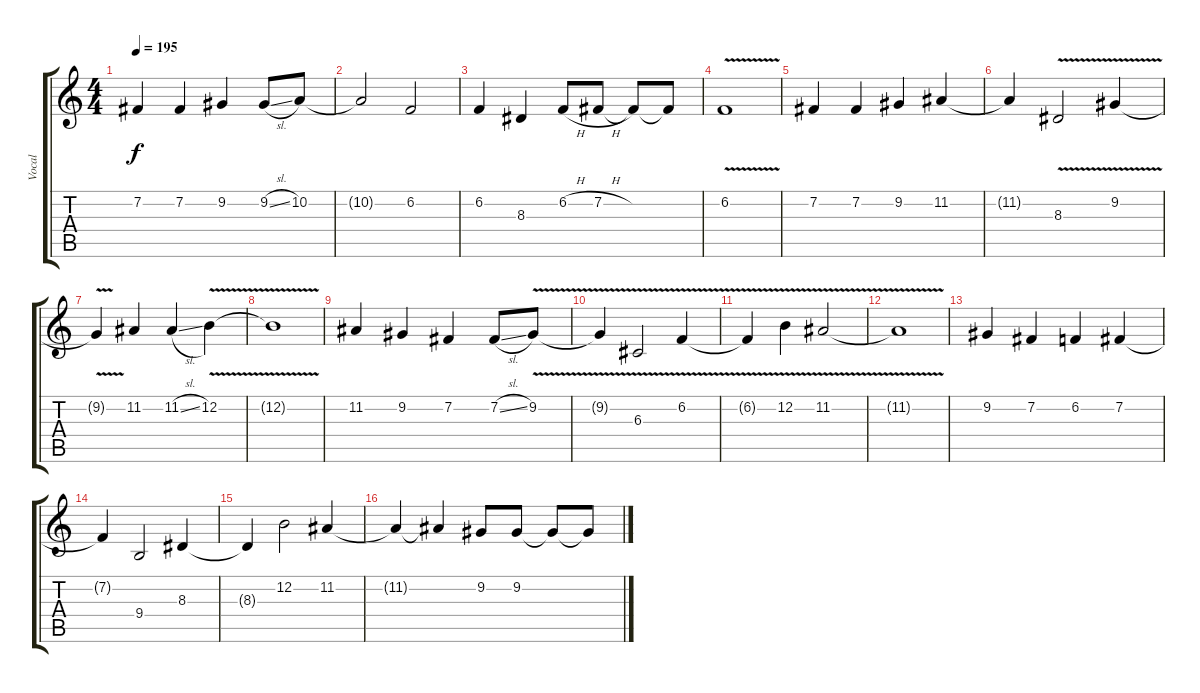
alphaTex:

\track ("Vocal" "Vocal") {instrument synthstrings1}
\staff {score tabs}
\tuning (E4 B3 G3 D3 A2 E2) {hide}
\ts (4 4)
\tempo 195
\clef g2
\ks c
7.2.4{dy f} 7.2.4 9.2.4 9.2{sl}.8 10.2.8 |
10.2{t}.2 6.2.2 |
6.2.4 8.3.4 6.2{h}.8 7.2{h}.8 7.2{t}.8 7.2{t}.8 |
6.2{v}.1 |
7.2.4 7.2.4 9.2.4 11.2.4 |
11.2{t}.4 8.3{v}.2 9.2{v}.4 |
9.2{t}.4 11.2.4 11.2{sl}.4 12.2{v}.4 |
12.2{t}.1 |
11.2.4 9.2.4 7.2.4 7.2{sl}.8 9.2{v}.8 |
9.2{t}.4 6.3{v}.2 6.2{v}.4 |
6.2{t}.4 12.2{v}.4 11.2{v}.2 |
11.2{t}.1 |
9.2.4 7.2.4 6.2.4 7.2.4 |
7.2{t}.4 9.4.2 8.3.4 |
8.3{t}.4 12.2.2 11.2.4 |
11.2{t}.4 11.2{t}.4 9.2.8 9.2.8 9.2{t}.8 9.2{t}.8
